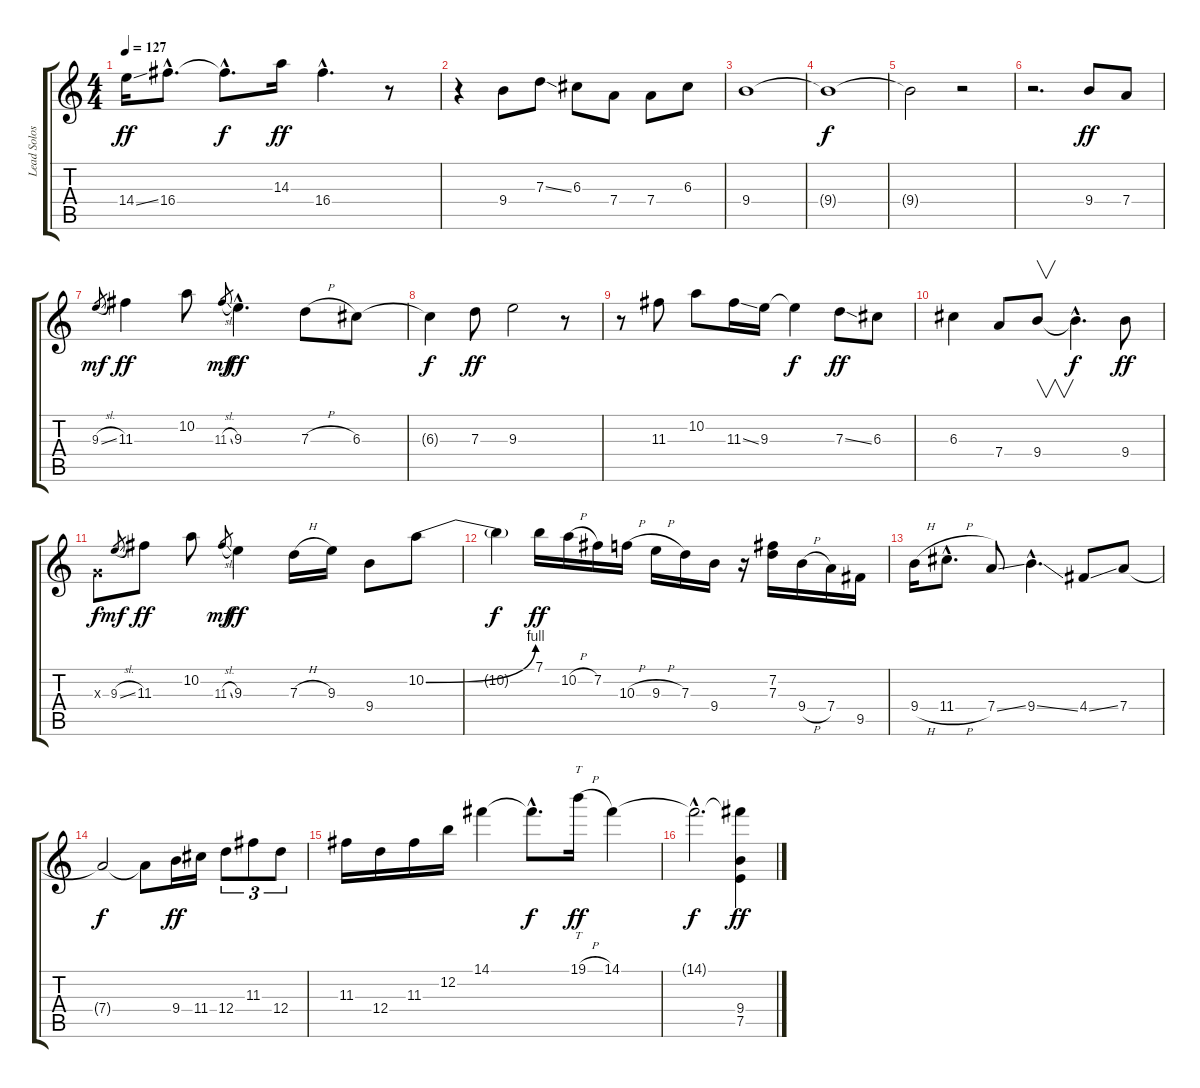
\track ("Lead Solos" "Lead Solos") {instrument overdrivenguitar}
\staff {score tabs}
\tuning (E4 B3 G3 D3 A2 E2) {hide}
\ts (4 4)
\tempo 127
\clef g2
\ks c
14.4{ss}.16{dy ff} 16.4{hac}.8{d} 16.4{hac t}.8{d dy f} 14.3.16{dy ff} 16.4{hac}.4{d} r.8 |
r.4 9.4.8 7.3{ss}.8 6.3.8 7.4.8 7.4.8 6.3.8 |
9.4.1 |
9.4{t}.1{dy f} |
9.4{t}.2 r.2 |
r.2{d} 9.4.8{dy ff} 7.4.8 |
9.3{sl}.8{gr dy mf} 11.3.4{dy ff} 10.2.8 11.3{sl}.8{gr dy mf} 9.3{hac}.4{d dy ff} 7.3{h}.8 6.3.8 |
6.3{t}.4{dy f} 7.3.8{dy ff} 9.3.2 r.8 |
r.8 11.3.8 10.2.8 11.3{ss}.16 9.3.16 9.3{t}.4{dy f} 7.3{ss}.8{dy ff} 6.3.8 |
6.3.4 7.4.8 9.4.8{v} 9.4{hac t}.4{d dy f} 9.4.8{dy ff} |
0.3{x}.8{dy f} 9.3{sl}.8{gr dy mf} 11.3.8{dy ff} 10.2.8 11.3{sl}.8{gr dy mf} 9.3.4{dy ff} 7.3{h}.16 9.3.16 9.4.8 10.2{be (bend 0 0 60 4)}.8 |
10.2{t}.4{dy f} 7.1.16{dy ff} 10.2{h}.16 7.2.16 10.3{h}.16 9.3{h}.16 7.3.16 9.4.16 r.16 (7.2 7.3).16 9.4{h}.16 7.4.16 9.5.16 |
9.4{h}.16 11.4{h hac}.8{d} 7.4{ss}.8 9.4{ss hac}.4{d} 4.4{ss}.8 7.4.8 |
7.4{t}.2{dy f} 7.4{t}.8 9.4.16{dy ff} 11.4.16 12.4.8{tu (3 2)} 11.3.8{tu (3 2)} 12.4.8{tu (3 2)} |
11.3.16 12.4.16 11.3.16 12.2.16 14.1.4 14.1{hac t}.8{d dy f} 19.1{h}.16{tt dy ff} 14.1.4 |
14.1{hac t}.2{d dy f} (14.1{t} 9.4 7.5).4{dy ff}
